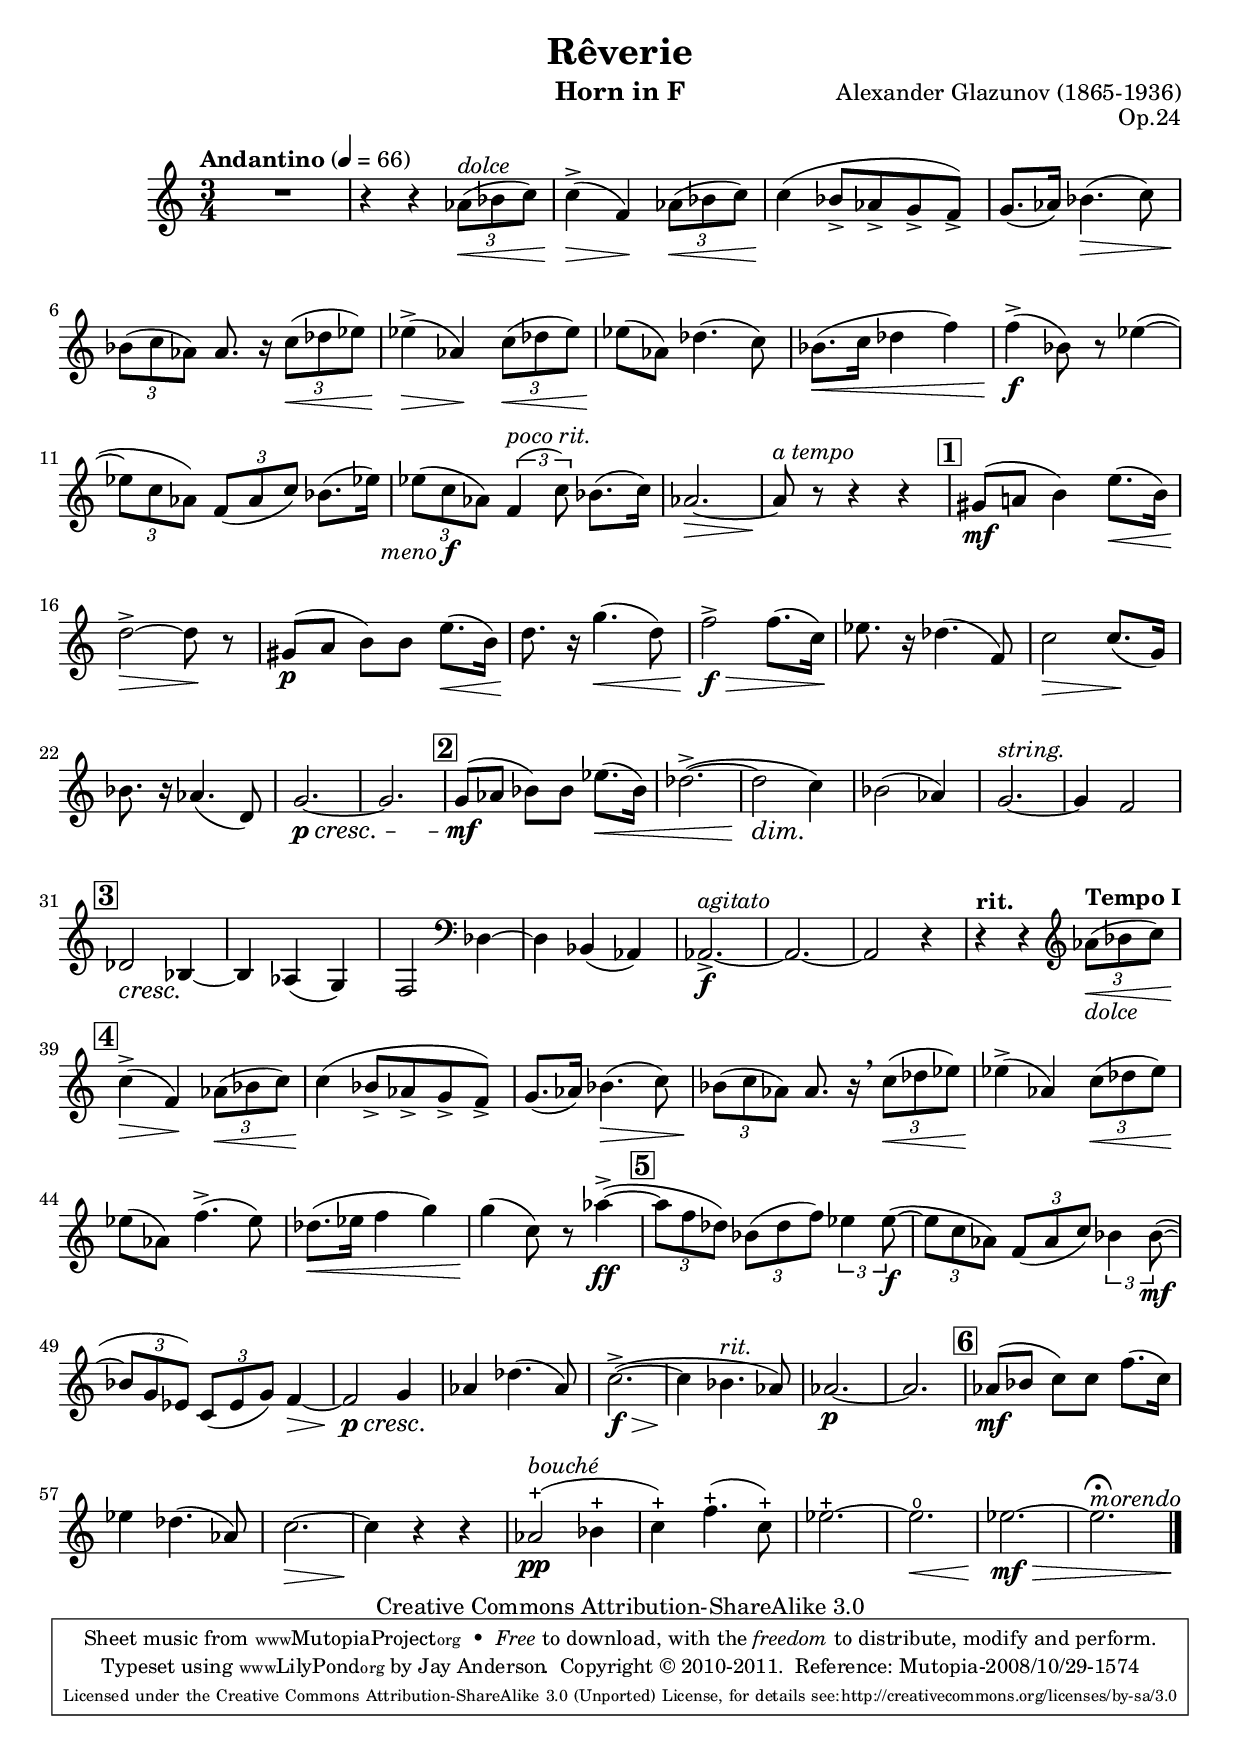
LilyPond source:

\version "2.13.47"

\version "2.13.47"

\include "defs.ily"

horn = \relative c''
{
  \key c \major
  \transposition f
  %3/4
  R2. |
  r4 r \times 2/3 {aes8(\<^\dolce bes c)} |
  c4->(\> f,)\! \times 2/3 {aes8(\< bes c)} |
  c4(\! bes8-> aes-> g-> f->) |
  g8.( aes16) bes4.(\> c8) |
  \times 2/3 {bes8(\! c aes)} aes8. r16 \times 2/3 {c8(\< des ees)} |
  ees4->(\> aes,)\! \times 2/3 {c8(\< des ees)} |
  ees8(\! aes,) des4.( c8) |
  bes8.(\< c16 des4 f) |
  f->(\f bes,8) r ees4~( |
  \times 2/3 {ees8 c aes)} \times 2/3 {f8( aes c)} bes8.( ees16) |
  \times 2/3 {ees8(\menof c aes)} \times 2/3 {f4( c'8)} bes8.( c16) |
  aes2.~\> | aes8\! r r4 r |

  gis8(\mf a b4) e8.(\< b16) |
  d2~->\> d8\! r |
  gis,(\p a b) b e8.(\< b16) |
  d8.\! r16 g4.(\< d8) |
  f2->\f\> f8.( c16)\! |
  ees8. r16 des4.( f,8) |
  c'2\> c8.(\! g16) |
  bes8. r16 aes4.( d,8) |
  g2.~\p\cresc | g |
  g8(\mf aes bes) bes ees8.(\< bes16) |
  des2.~->( |
  des2\justDim c4) |
  bes2( aes4) |
  g2.~\! |
  g4 f2 |
  des2\justCresc bes4~\! |
  bes aes( g) |
  f2 \clef bass des4~ |
  des bes( aes) |
  aes2.~->\f^\agitato | aes~ | aes2 r4 |

  r4 r \clef treble \times 2/3 {aes''8(\<_\dolce bes c)} |
  c4->(\> f,)\! \times 2/3 {aes8(\< bes c)} |
  c4(\! bes8-> aes-> g-> f->) |
  g8.( aes16) bes4.(\> c8) |
  \times 2/3 {bes8(\! c aes)} aes8. r16 \breathe \times 2/3 {c8(\< des ees)} |
  ees4->(\! aes,) \times 2/3 {c8(\< des ees)} |
  ees8(\! aes,) f'4.->( ees8) |
  des8.(\< ees16 f4 g) |
  g(\! c,8) r aes'4~->(\ff |
  \times 2/3 {aes8 f des)} \times 2/3 {bes8( des f)} \times 2/3 {ees4 ees8~(\f} |
  \times 2/3 {ees8 c aes)} \times 2/3 {f8( aes c)} \times 2/3 {bes4 bes8~(\mf} |
  \times 2/3 {bes8 g ees)} \times 2/3 {c8( ees g)} f4~\> |
  f2\p\justCresc g4 |
  aes des4.( aes8) |
  c2.~->(\f\> |
  c4\! bes4. aes8) |
  aes2.~\p | aes |
  aes8(\mf bes c) c f8.( c16) |
  ees4 des4.( aes8) |
  c2.~\> | c4\! r r |
  aes2-+(\pp^\bouche bes4-+ |
  c-+) f4.-+( c8-+) |
  ees2.~-+ | ees-\open\< |
  ees2.~\mf\> | ees\fermata^\morendo s1*0\! |
}


instrument = "Horn in F"
notes = \horn

\version "2.13.47"

\include "header.ily"

\score
{
  \new Staff \new Voice { << \removeWithTag #'score \notes \outline >> }
}

